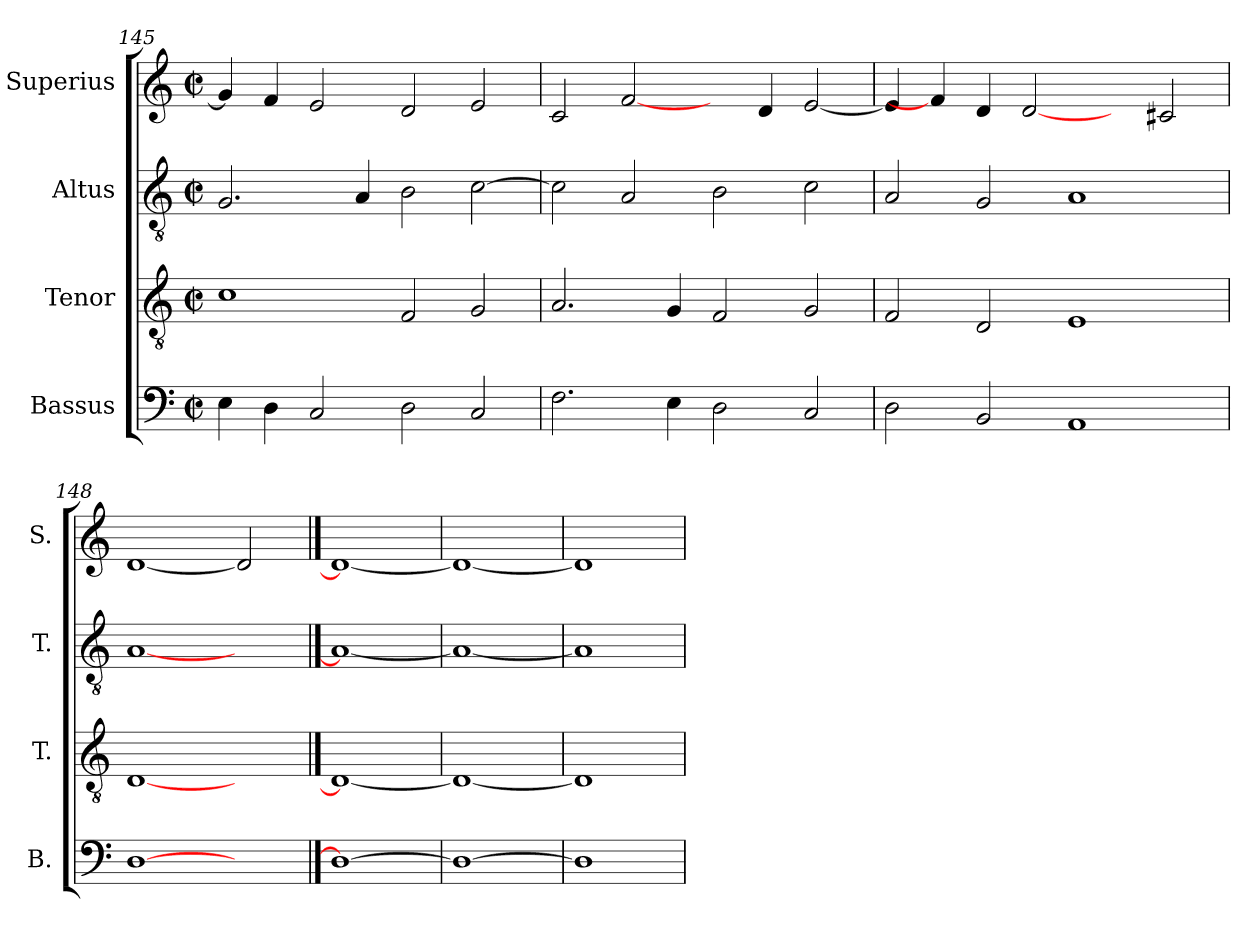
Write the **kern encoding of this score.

**kern	**kern	**kern	**kern
*part4	*part3	*part2	*part1
*staff4	*staff3	*staff2	*staff1
*I"Bassus	*I"Tenor	*I"Altus	*I"Superius
*I'B.	*I'T.	*I'T.	*I'S.
*clefF4	*clefGv2	*clefGv2	*clefG2
*	*ITrd7c12	*ITrd7c12	*
*k[]	*k[]	*k[]	*k[]
*C:	*C:	*C:	*C:
*M2/2	*M2/2	*M2/2	*M2/2
*met(c|)	*met(c|)	*met(c|)	*met(c|)
=145	=145	=145	=145
4Ei\	1Ci	2.GGi/	4gi/]
4Di\	.	.	4fi/
2Ci/	.	.	2ei/
.	.	4AAi/	.
2Di\	2FFi/	2BBi\	2di/
2Ci/	2GGi/	[>2Ci\	2ei/
=146	=146	=146	=146
2.Fi\	2.AAi/	2Ci\]	2ci/
.	.	2AAi/	[2fi/
4Ei\	4GGi/	.	.
2Di\	2FFi/	2BBi\	4ryy
.	.	.	4di/
2Ci/	2GGi/	2Ci\	[<2ei/
=147	=147	=147	=147
2Di\	2FFi/	2AAi/	4ei/]
.	.	.	4fi/]
2BBi/	2DDi/	2GGi/	4di/
.	.	.	[2di
1AAi	1EEi	1AAi	.
.	.	.	4ryy
.	.	.	2c#Xi/
=148	=148	=148	=148
[1Di	[1DDi	[1AAi	[1di
2ryy	2ryy	2ryy	2di]
==149	==149	==149	==149
1Di_	1DDi_	1AAi_	1di_
=150	=150	=150	=150
1Di_	1DDi_	1AAi_	1di_
=151	=151	=151	=151
1Di]	1DDi]	1AAi]	1di]
=	=	=	=
*-	*-	*-	*-
